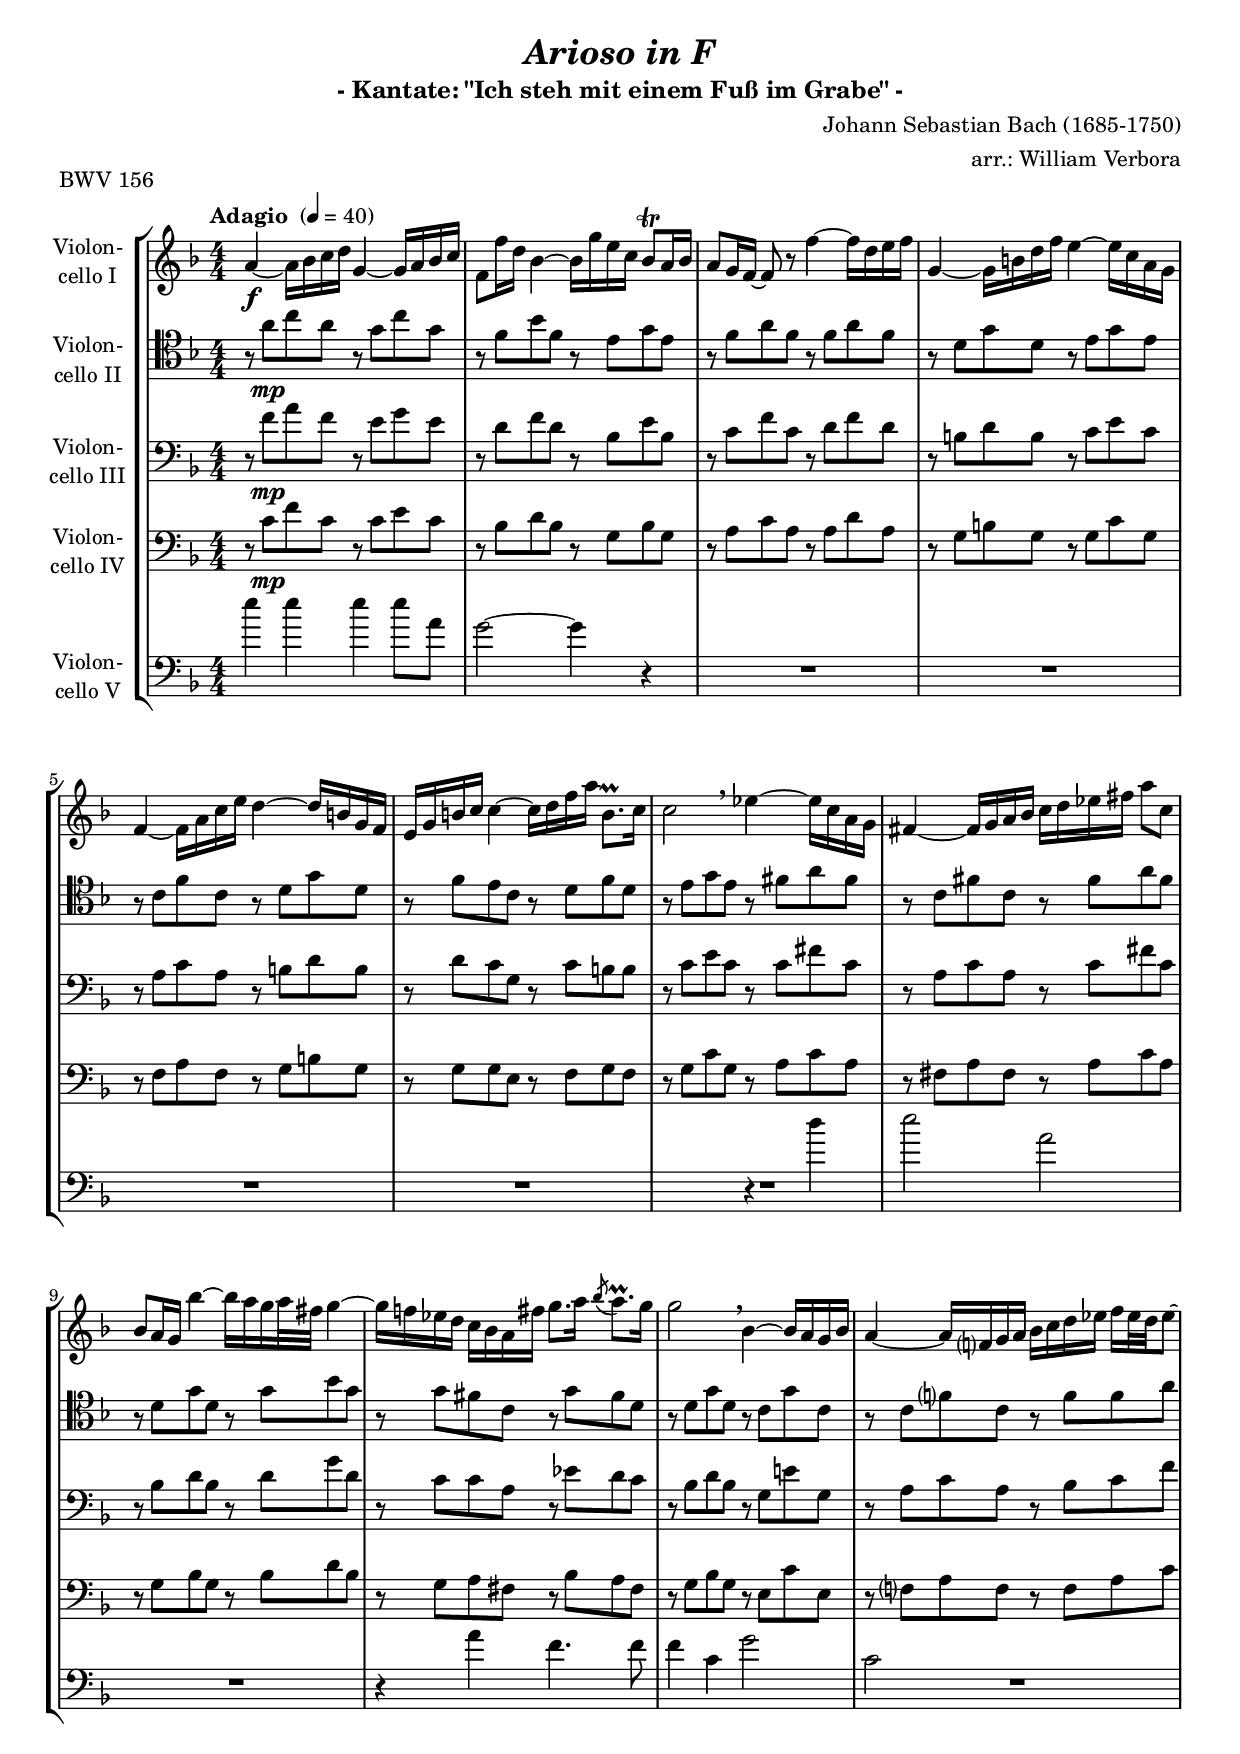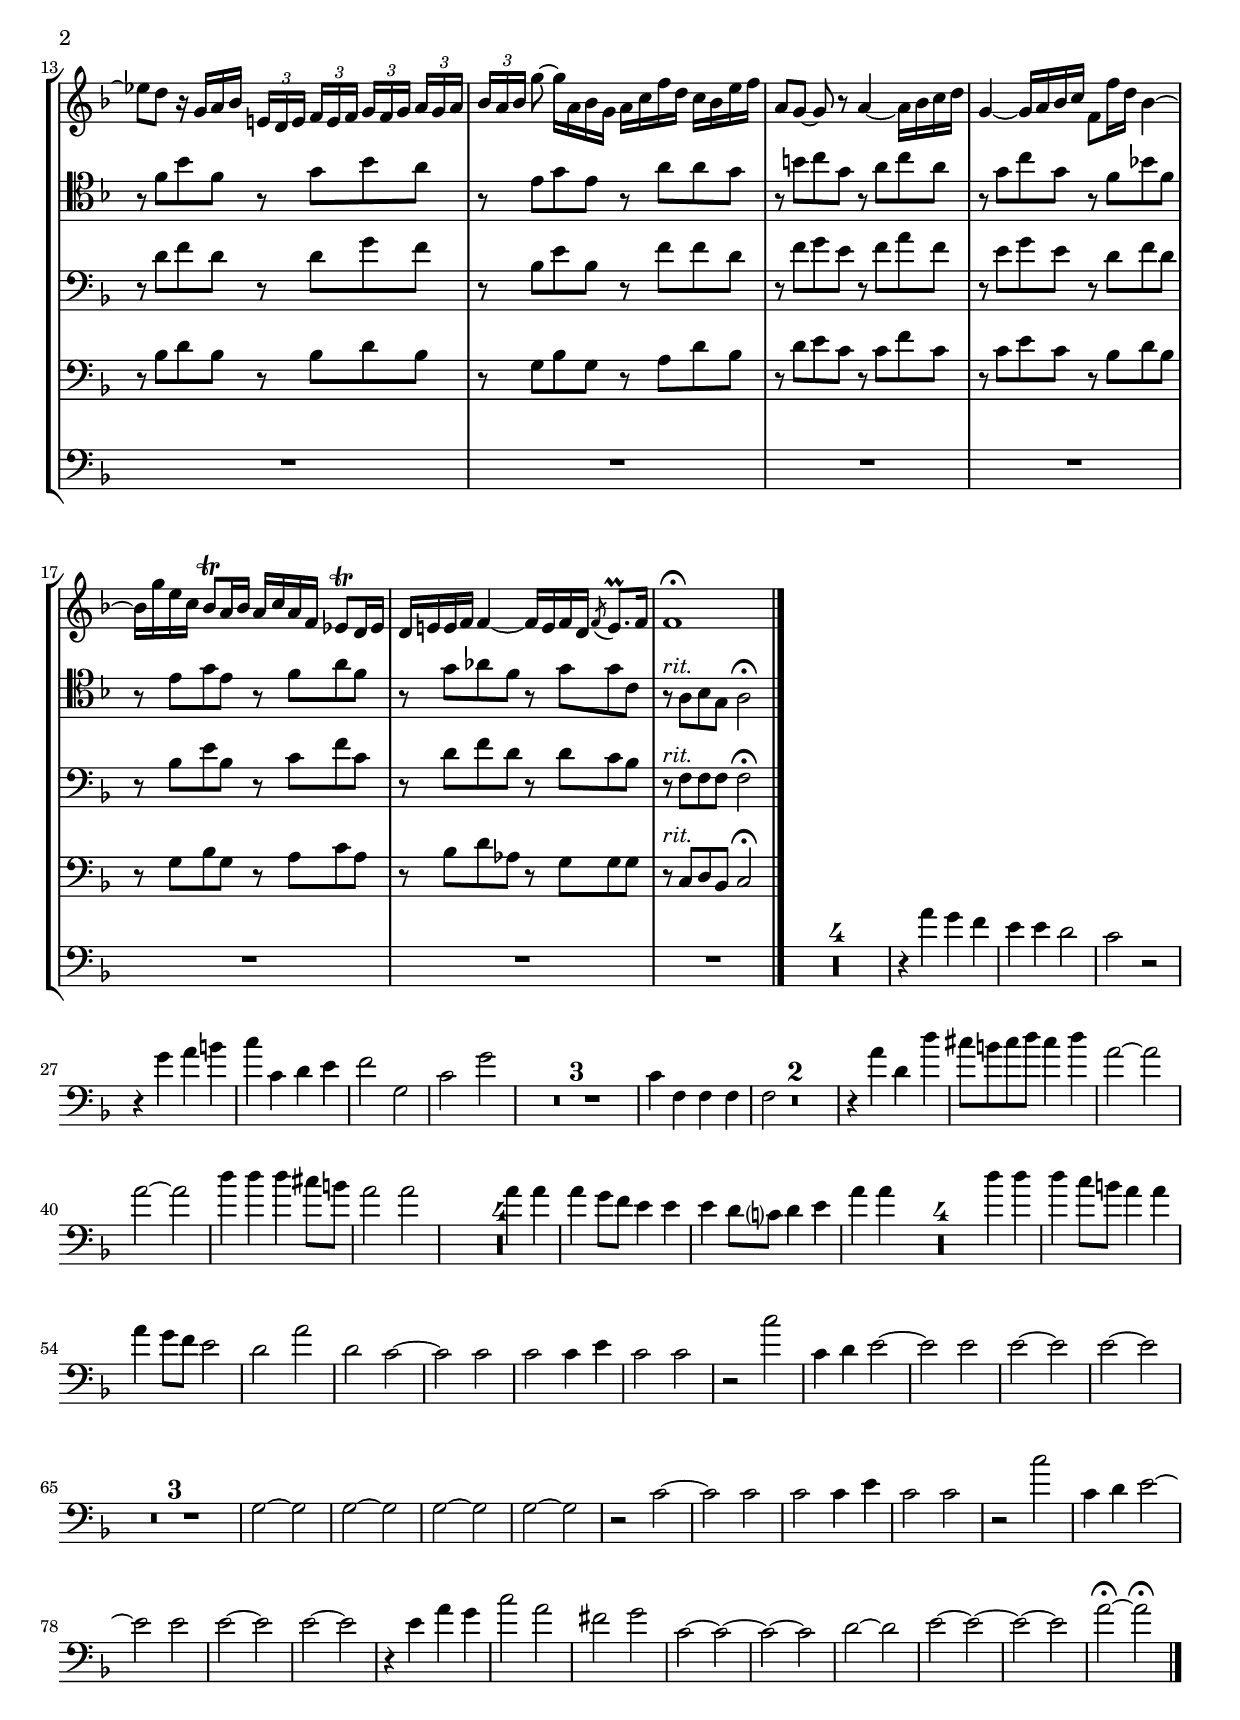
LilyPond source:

\version "2.14.2"
\include "deutsch.ly"

#(set-global-staff-size 18.75)

\header {
  title     = \markup \bold \italic "Arioso in F"
  subtitle  = "- Kantate: \"Ich steh mit einem Fuß im Grabe\" -"
  composer  = "Johann Sebastian Bach (1685-1750)"
  arranger  = "arr.: William Verbora"
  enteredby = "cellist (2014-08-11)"
  piece     = "BWV 156"
}

voiceconsts = {
  \key f \major
  \time 4/4
  \tempo "Adagio " 4=40
  \numericTimeSignature
  \compressFullBarRests
  \clef "bass"
  \set tupletSpannerDuration = #(ly:make-moment 1 8)
  % Set default beaming for all staves
  %\set Timing.beamExceptions = #'()
  %\set Timing.baseMoment     = #(ly:make-moment 1 2)
  %\set Timing.beatStructure  = #'(1 1)
}

%mihi = "clarinet"
%milo = "bassoon"
%mihi = "concertina"
mihi = "string ensemble 1"
milo = "pizzicato strings"
%miba = "electric bass (pick)"
miba = "electric bass (finger)"
%mihi = "bright acoustic"
%milo = "acoustic bass"

rit = \markup \italic "rit."

va = \relative c'' {
   \voiceconsts
   \clef "treble"

   a4~\f a16 b c d g,4~ g16 a b c
   f,8 f'16 d b4~ b16 g' e c b8\trill a16 b
   a8 g16 f~ f8 r f'4~ f16 d e f

   g,4~ g16 h d f e4~ e16 c a g
   f4~ f16 a c e d4~ d16 h g f
   e g h c c4~ c16 d f a h,8.\prall c16

   c2 \breathe es4~ es16 c a g
   fis4~ fis16 g a b c d es fis a8 c,
   b a16 g b'4~ b16 a g a32 fis g4~

   g16 f! es d c b a fis' g8. a16 \acciaccatura b8 a8.\prall g16
   g2 \breathe b,4~ b16 a g b

   a4~ a16 f? g a b c d es f es32 d es8~
   es d r16 g, a b \times 2/3 { e,! d e f[ e f] g f g a[ g a] }

   \times 2/3 { b[ a b] } g'8~ g16 a, b g a c f d c b e f
   a,8[ g]~ g r a4~ a16 b c d
   g,4~ g16 a b c f,8 f'16 d b4~

   b16 g' e c b8\trill a16 b a c a f es8\trill d16 es
   d e! e f f4~ f16 e f d \acciaccatura f8 e8.\prall f16
   f1\fermata \bar "|."
}

vb = \relative c'' {
   \voiceconsts
   \clef "tenor"

   r8 a\mp c a r g c g
   r f b f r e g e
   r f a f r f a f

   r d g d r e g e
   r c f c r d g d
   r f e c r d f d

   r e g e r fis a fis
   r c fis c r fis a fis
   r d g d r g b g

   r g fis c r g' fis d
   r d g d r c g' c,

   r c f? c r f f a
   r f b f r g b a

   r e g e r a a g
   r h c g r a c a
   r g c g r f b! f

   r e g e r f a f
   r g as f r g g c,
   r^\rit a b g a2\fermata \bar "|."
}

vc = \relative c' {
   \voiceconsts

   r8 f\mp a f r e g e
   r d f d r b e b
   r c f c r d f d

   r h d h r c e c
   r a c a r h d h
   r d c g r c h h

   r c e c r c fis c
   r a c a r c fis c
   r b d b r d g d

   r c c a r es' d c
   r b d b r g e'! g,

   r a c a r b c f
   r d f d r d g f

   r b, e b r f' f d
   r f g e r f a f
   r e g e r d f d

   r b e b r c f c
   r d f d r d c b
   r^\rit f f f f2\fermata \bar "|."
}

vd = \relative c' {
   \voiceconsts

   r8 c\mp f c r c e c
   r b d b r g b g
   r a c a r a d a

   r g h g r g c g
   r f a f r g h g
   r g g e r f g f

   r g c g r a c a
   r fis a fis r a c a
   r g b g r b d b

   r g a fis r b a fis
   r g b g r e c' e,

   r f? a f r f a c
   r b d b r b d b

   r g b g r a d b
   r d e c r c f c
   r c e c r b d b

   r g b g r a c a
   r b d as r g g g
   r^\rit c, d b c2\fermata
}

\include "v5.ily"

music = \new StaffGroup <<
      \new Staff {
        \set Staff.midiInstrument = \mihi
        \set Staff.instrumentName = \markup \center-column { "Violon-" "cello I" }
        \transpose f f { \va }
      }

      \new Staff {
        \set Staff.midiInstrument = \milo
        \set Staff.instrumentName = \markup \center-column { "Violon-" "cello II" }
        \transpose f f { \vb }
      }

      \new Staff {
        \set Staff.midiInstrument = \milo
        \set Staff.instrumentName = \markup \center-column { "Violon-" "cello III" }
        \transpose f f { \vc }
      }

      \new Staff {
        \set Staff.midiInstrument = \milo
        \set Staff.instrumentName = \markup \center-column { "Violon-" "cello IV" }
        \transpose f f { \vd }
      }

      \new Staff {
        \set Staff.midiInstrument = \miba
        \set Staff.instrumentName = \markup \center-column { "Violon-" "cello V" }
        \transpose f f { \ve }
      }
>>

\book {
  \score {
   \music
    \layout {}
  }

  \score {
    \unfoldRepeats \music

    \midi {
      \context {
        \Score
      }
    }
  }
}
